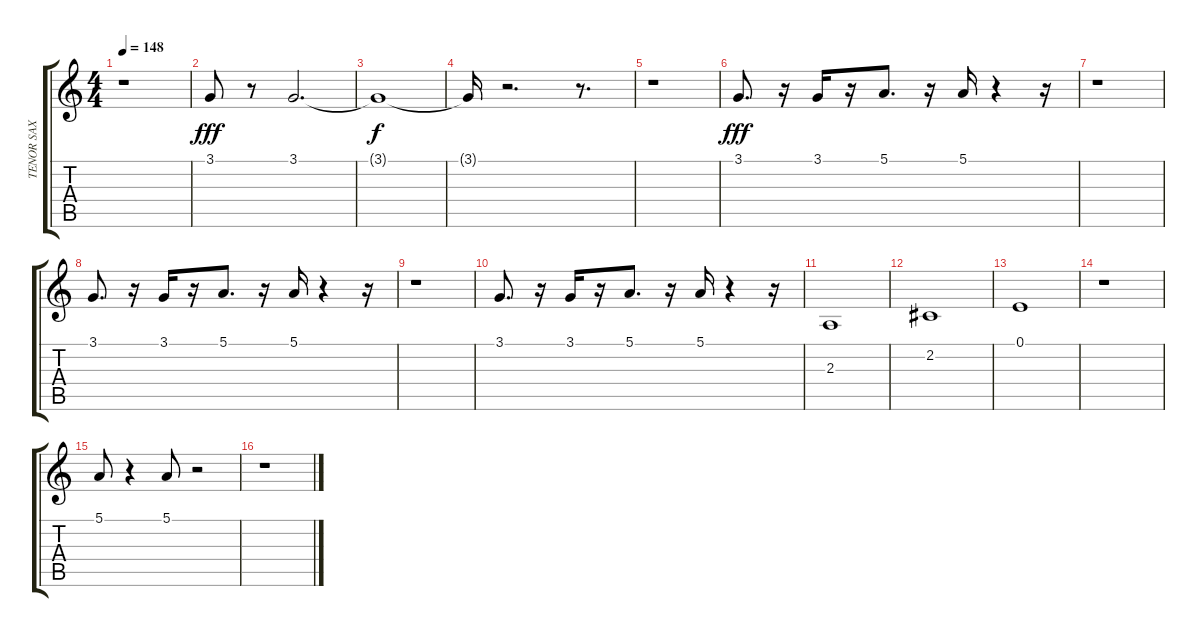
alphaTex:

\track ("TENOR SAX" "TENOR SAX") {instrument tenorsax}
\staff {score tabs}
\tuning (E4 B3 G3 D3 A2 E2) {hide}
\ts (4 4)
\tempo 148
\clef g2
\ks c
r.1{dy fff} |
3.1.8 r.8 3.1.2{d} |
3.1{t}.1{dy f} |
3.1{t}.16 r.2{d} r.8{d} |
r.1 |
3.1.8{d dy fff} r.16 3.1.16 r.16 5.1.8{d} r.16 5.1.16 r.4 r.16 |
r.1 |
3.1.8{d} r.16 3.1.16 r.16 5.1.8{d} r.16 5.1.16 r.4 r.16 |
r.1 |
3.1.8{d} r.16 3.1.16 r.16 5.1.8{d} r.16 5.1.16 r.4 r.16 |
2.3.1 |
2.2.1 |
0.1.1 |
r.1 |
5.1.8 r.4 5.1.8 r.2 |
r.1
